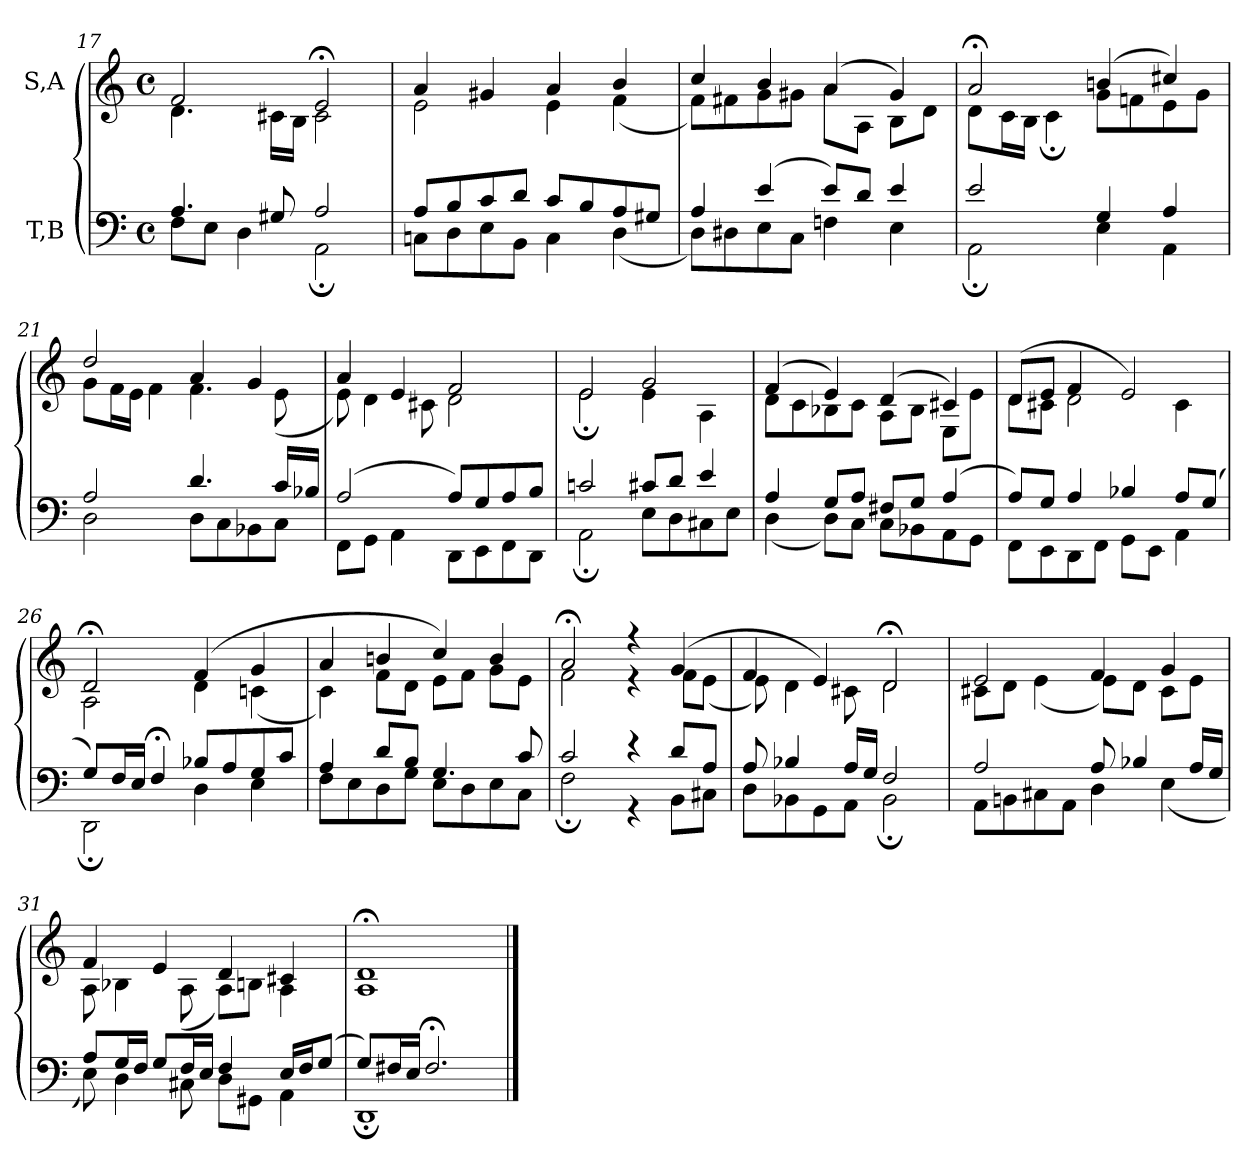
**kern	**kern
*part2	*part1
*staff2	*staff1
*I"T,B	*I"S,A
*clefF4	*clefG2
*k[]	*k[]
*M4/4	*M4/4
*met(c)	*met(c)
=17	=17
*^	*^
4.A	8FL	2f	4.d
.	8EJ	.	.
.	4D	.	.
8G#X	.	.	16c#XLL
.	.	.	16BJJ
2A	2AA;	2e;<	2c#
=18	=18	=18	=18
8AL	8CnL	4a	2e
8B	8D	.	.
8c	8E	4g#X	.
8dJ	8BBJ	.	.
8cL	4C	4a	4e
8B	.	.	.
8A	(<4D	4b	(<4f
8G#XJ	.	.	.
=19	=19	=19	=19
4A	8DL)	4cc	8fL)
.	8D#X	.	8f#X
(>4e	8E	4b	8g
.	8CJ	.	8g#XJ
8eL)	4Fn	(>4a	8aL
8dJ	.	.	8AJ
4e	4E	4g#)	8BL
.	.	.	8dJ
=20	=20	=20	=20
2e	2AA;	2a;<	8dL
.	.	.	16cL
.	.	.	16BJJ
.	.	.	4c;
4G	4E	(>4bn	8gL
.	.	.	8fn
4A	4AA	4cc#X)	8e
.	.	.	8gJ
=21	=21	=21	=21
2A	2D	2dd	8gL
.	.	.	16fL
.	.	.	16eJJ
.	.	.	4f
4.d	8DL	4a	4.f
.	8C	.	.
.	8BB-X	4g	.
16cLL	8CJ	.	(<8e
16B-XJJ	.	.	.
=22	=22	=22	=22
(>2A	8FFL	4a	8e)
.	8GGJ	.	4d
.	4AA	4e	.
.	.	.	8c#X
8AL)	8DDL	2f	2d
8G	8EE	.	.
8A	8FF	.	.
8BJ	8DDJ	.	.
=23	=23	=23	=23
2cn	2AA;	2e	2e;
8c#XL	8EL	2g	4e
8dJ	8D	.	.
4e	8C#X	.	4A
.	8EJ	.	.
=24	=24	=24	=24
4A	(<4D	(>4f	8dL
.	.	.	8c
8GL	8DL)	4e)	8B-X
8AJ	8CJ	.	8cJ
8F#XL	8CL	(>4d	8AL
8GJ	8BB-X	.	8B-J
(>4A	8AA	4c#X)	8EL
.	8GGJ	.	8eJ
=25	=25	=25	=25
8AL)	8FFL	(>8dL	8dL
8GJ	8EE	8eJ	8c#XJ
4A	8DD	4f	2d
.	8FFJ	.	.
4B-X	8GGL	2e)	.
.	8EEJ	.	.
8AL	4AA	.	4c#
(>8GJ	.	.	.
=26	=26	=26	=26
8GL)	2DD;	2d;<	2A
16FL	.	.	.
16EJJ	.	.	.
4F;<	.	.	.
8B-XL	4D	(>4f	4d
8A	.	.	.
8G	4E	4g	(<4cn
8cJ	.	.	.
=27	=27	=27	=27
4A	8FL	4a	4c)
.	8E	.	.
8dL	8D	4bn	8fL
8BJ	8GJ	.	8dJ
4.G	8EL	4cc)	8eL
.	8D	.	8fJ
.	8E	4b	8gL
8c	8CJ	.	8eJ
=28	=28	=28	=28
2c	2F;	2a;<	2f
4r	4r	4r	4r
8dL	8BBL	(>4g	8fL
8AJ	8C#XJ	.	(<8eJ
=29	=29	=29	=29
8A	8DL	4f	8e)
4B-X	8BB-X	.	4d
.	8GG	4e)	.
16ALL	8AAJ	.	8c#X
16GJJ	.	.	.
2F	2BB-;	2d;<	2d
=30	=30	=30	=30
2A	8AAL	2e	8c#XL
.	8BBn	.	8dJ
.	8C#X	.	(<4e
.	8AAJ	.	.
8A	4D	4f	8eL)
4B-X	.	.	8dJ
.	(<4E	4g	8c#L
16ALL	.	.	8eJ
16GJJ	.	.	.
=31	=31	=31	=31
8AL	8E)	4f	8A
16GL	4D	.	4B-X
16FJJ	.	.	.
8GL	.	4e	.
16FL	8C#X	.	(<8A
16EJJ	.	.	.
4F	8DL	4d	8AL)
.	8GG#XJ	.	8BnJ
16ELL	4AA	4c#X	4A
16FJ	.	.	.
(>8GJ	.	.	.
=32	=32	=32	=32
8GL)	1DD;	1d;<	1A
16F#XL	.	.	.
16EJJ	.	.	.
2.F#;<	.	.	.
*v	*v	*	*
*	*v	*v
==	==
*-	*-
